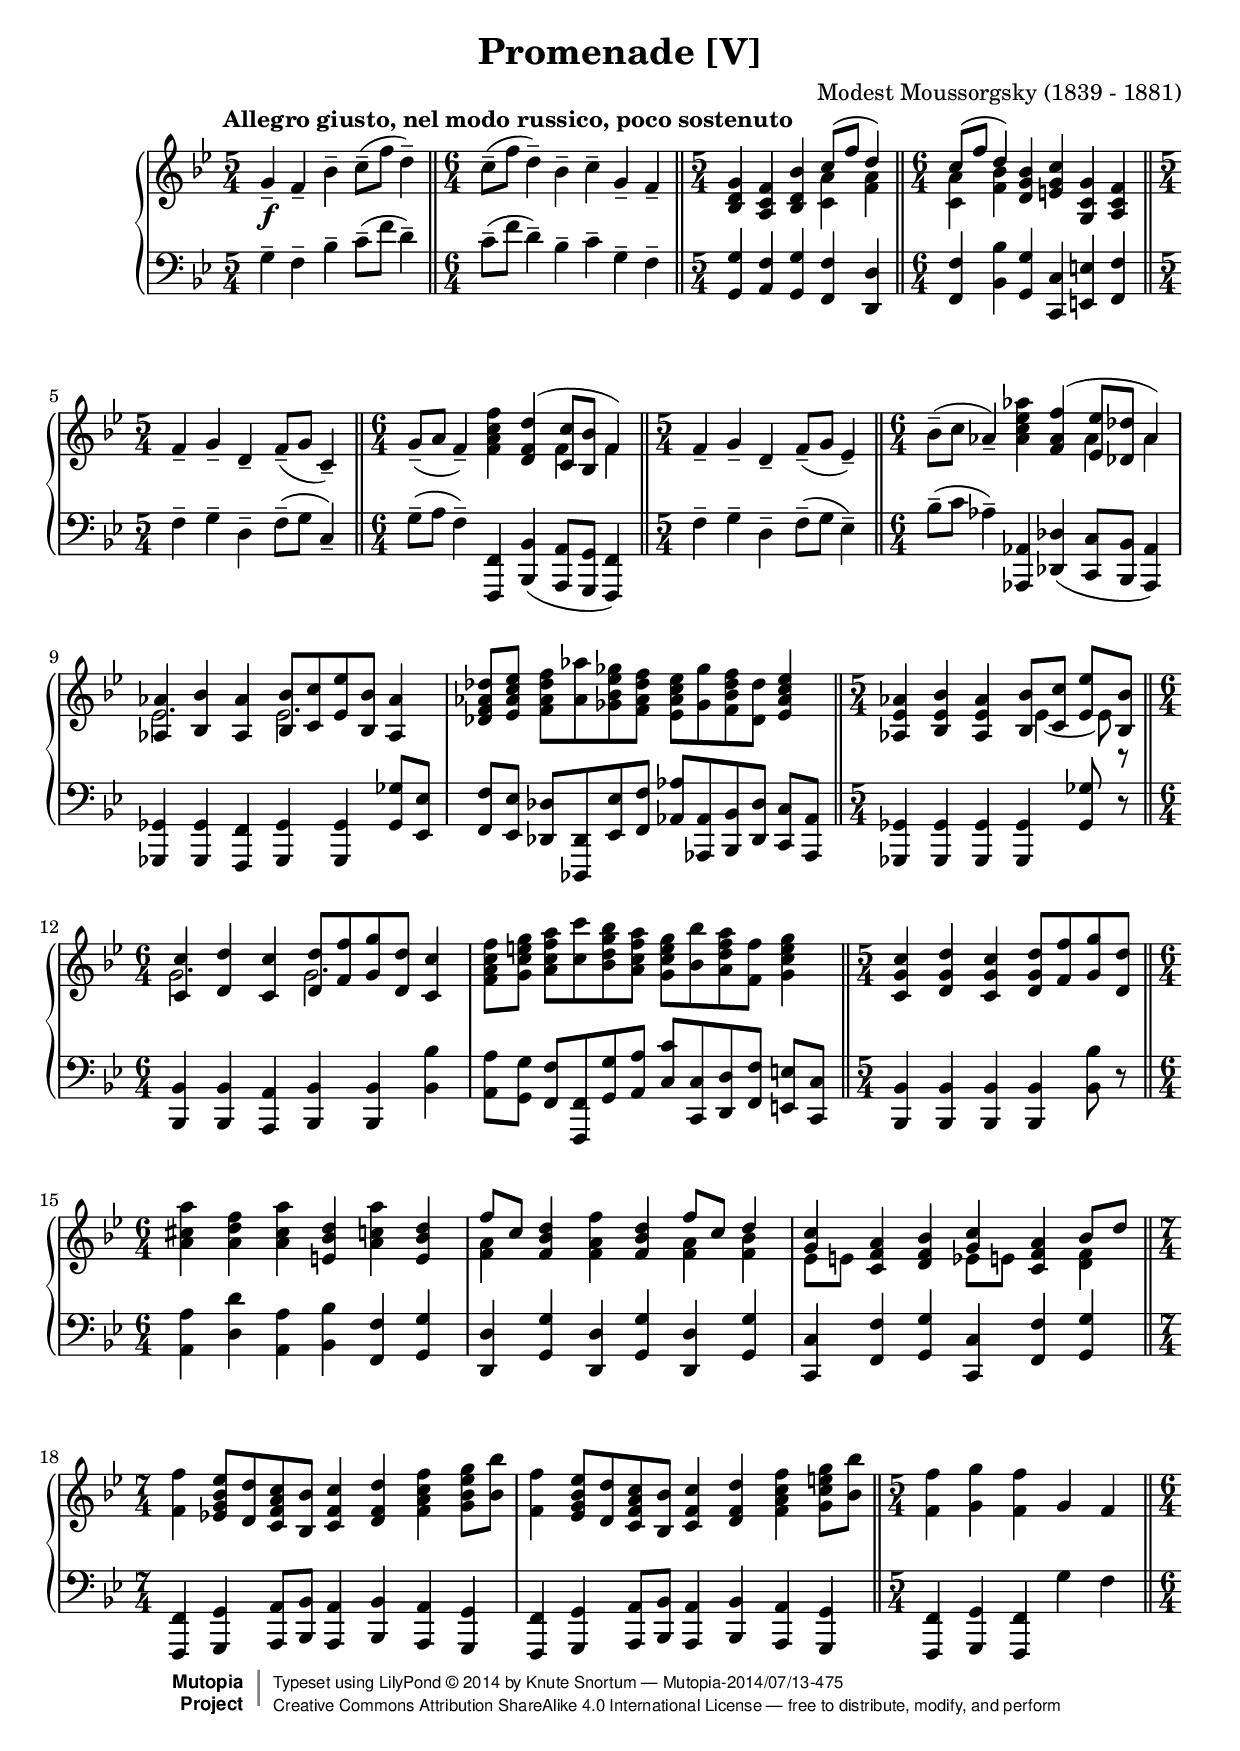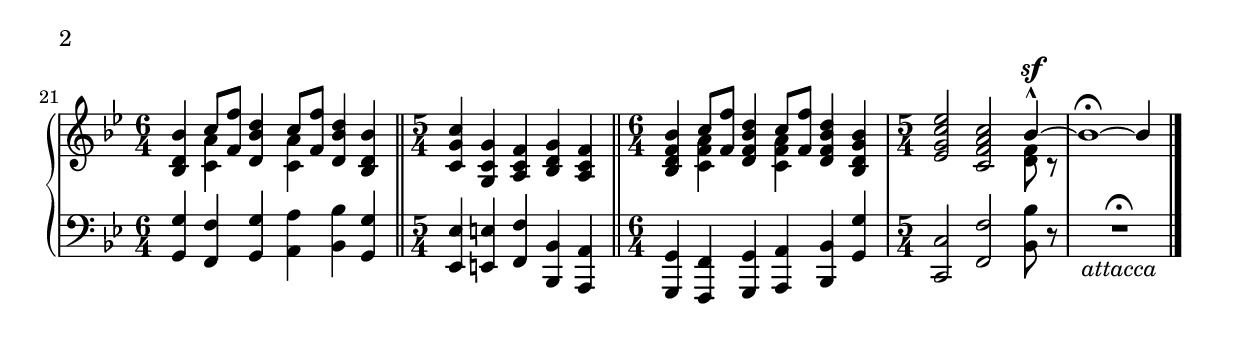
\version "2.18.2"
\language "english"

\header {
  title        = "Promenade [V]"
  composer     = "Modest Moussorgsky (1839 - 1881)"
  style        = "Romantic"
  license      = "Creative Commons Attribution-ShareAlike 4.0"
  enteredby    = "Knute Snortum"
  date         = "1874"
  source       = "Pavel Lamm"

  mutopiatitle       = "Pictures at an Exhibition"
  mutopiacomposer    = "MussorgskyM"
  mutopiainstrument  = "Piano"
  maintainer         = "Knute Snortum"
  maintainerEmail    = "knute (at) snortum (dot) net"
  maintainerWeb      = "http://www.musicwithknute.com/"

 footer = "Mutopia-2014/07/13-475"
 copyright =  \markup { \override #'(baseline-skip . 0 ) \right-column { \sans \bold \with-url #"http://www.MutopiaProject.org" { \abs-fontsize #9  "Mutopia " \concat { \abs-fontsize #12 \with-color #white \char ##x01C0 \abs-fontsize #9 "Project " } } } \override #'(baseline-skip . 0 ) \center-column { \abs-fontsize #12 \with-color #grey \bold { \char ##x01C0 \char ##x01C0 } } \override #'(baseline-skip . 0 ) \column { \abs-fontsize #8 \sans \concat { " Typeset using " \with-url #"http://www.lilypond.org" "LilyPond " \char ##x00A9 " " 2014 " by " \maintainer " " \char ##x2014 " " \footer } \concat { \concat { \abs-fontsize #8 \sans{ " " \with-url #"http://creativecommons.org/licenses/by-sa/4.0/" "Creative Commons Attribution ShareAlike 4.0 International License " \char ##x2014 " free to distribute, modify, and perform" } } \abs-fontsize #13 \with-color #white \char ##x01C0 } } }
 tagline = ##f
}

ritard = \markup { \italic "ritard." }
dimin = \markup { \italic "dimin." }
attacca = \markup { \italic "attacca" }

forceShiftOn = \override NoteColumn.force-hshift = #1.4
forceShiftOff = \override NoteColumn.force-hshift = #0
forceShiftPosition = \override NoteColumn.force-hshift = #-0.2
tiePosition = \override Tie.staff-position = #-7

upper = \relative c'' {
  \tempo "Allegro giusto, nel modo russico, poco sostenuto"

  \time 5/4
  | g4-- \f f-- bf-- c8-- ( f d4-- )
  \bar "||"
  \time 6/4
  | c8-- ( f d4-- ) bf-- c-- g-- f--
  \bar "||"
  \time 5/4
  | <g d bf>4 <f c a> <bf d, bf>
    << { c8 ( f d4 ) } \\ { <a c,>4 <a f> } >>
  \bar "||"
  \time 6/4
  | << { c8 ( f d4 ) } \\ { <a c,>4 <bf f> } >>
    <bf g d>4 <c g e> <g c, g> <f c a>
  \bar "||"
  \time 5/4
  | f4-- g-- d-- f8-- ( g c,4-- )
  \bar "||"
  \time 6/4
  | g'8-- ( a f4-- ) <f' c a f>
    << { <d f, d> ( <c c,>8 <bf bf,> f4 ) } \\ { s4 f f } >>
  \bar "||"
  \time 5/4
  | f4-- g-- d-- f8-- ( g ef4-- )
  \bar "||"
  \time 6/4
  | bf'8-- ( c af4-- ) <af' ef c af>
    << { <f af, f>4 ( <ef ef,>8 <df df,> af4 ) } \\ { s4 af af } >>
  |
  <<
    {
      <af af,>4 <bf bf,> <af af,> <bf bf,>8 <c c,> <ef ef,> <bf bf,> <af af,>4
    } \\ {
      ef2. ef2.
    }
  >>
  | <df' af f df>8 [ <ef c af ef> ] <f df af f> <af af,> <gf ef bf gf> <f df af f>
    <ef c af ef> <gf gf,> <f df bf f> <df df,> <ef c af ef>4
  \bar "||"
  \time 5/4
  | <af, ef af,>4 <bf ef, bf> <af ef af,>
    << 
      { 
        <bf bf,>8 <c c,> <ef ef,> <bf bf,> 
      } \\ { 
        \forceShiftOn \tiePosition ef,4 ~ ef8 r 
      } 
    >>
  \bar "||"
  \time 6/4
  | << 
      { 
        <c' c,>4 <d d,> <c c,> <d d,>8 <f f,> <g g,> <d d,> <c c,>4 
      } \\ { 
        \forceShiftPosition g2. g 
      } 
    >>
  | <f' c a f>8 [ <g e c g> ] <a f c a> <c c,> <bf g d bf> <a f c a>
    <g e c g> <bf bf,> <a f d a> <f f,> <g e c g>4
  \bar "||"
  \time 5/4
  | <c, g c,>4 <d g, d> <c g c,> <d g, d>8 [ <f f,> <g g,> <d d,> ]
  \bar "||"
  \time 6/4
  | <a' cs, a>4 <f d a> <a cs, a> <d, bf e,> <a' c, a> <d, bf e,>
  | << { f8 [ c ] } \\ { <a f>4 } >> <d bf f>4 <f a, f> <d bf f>
    << { f8 c d4 } \\ { <a f>4 <bf f> } >>
  | << { <c g>4 } \\ { ef,8 [ e ] } >> <a f c>4 <bf f d> 
    << { <c g>4 } \\ { ef,8 [ e ] } >> <a f c>4 << { bf8 d } \\ { <f, d>4 } >>
  \bar "||"
  \time 7/4
  | <f' f,>4 <ef bf g ef>8 [ <d d,> <c a f c> <bf bf,> ] <c f, c>4 <d f, d> 
    <f c a f> <g ef bf g>8 <bf bf,>
  | <f f,>4 <ef bf g ef>8 [ <d d,> <c a f c> <bf bf,> ] <c f, c>4 <d f, d> 
    <f c a f> <g e c g>8 <bf bf,>
  \bar "||"
  \time 5/4
  | <f f,>4 <g g,> <f f,> g, f
  \bar "||"
  \time 6/4
  | <bf d, bf>4 << { c8 [ <f f,> ] } \\ { <a, c,>4 } >> <d bf d,>4
    << { c8 [ <f f,> ] } \\ { <a, c,>4 } >> <d bf d,>4 <bf d, bf>
  \bar "||"
  \time 5/4
  | <c g c,>4 <g c, g> <f c a> <g d bf> <f c a>
  \bar "||"
  \time 6/4
  | <bf f d bf>4 << { c8 [ <f f,> ] } \\ { <a, f c>4 } >> <d bf f d>4
    << { c8 [ <f f,> ] } \\ { <a, f c>4 } >> <d bf f d>4 <bf g d bf>
  | <ef c g ef>2 <c a f c> 
    << { bf4^^ ^\sf ~ | bf1 \fermata ~ bf4 } \\ { <f d>8 r | s1 s4 } >>
  \bar "|."
}

lower = \relative c' {
  \time 5/4
  | g4-- f-- bf-- c8-- ( f d4-- )
  \time 6/4
  | c8-- ( f d4-- ) bf-- c-- g-- f--
  \time 5/4
  | <g g,>4 <f a,> <g g,> <f f,> <d d,>
  \time 6/4
  | <f f,>4 <bf bf,> <g g,> <c, c,> <e e,> <f f,>
  \time 5/4
  | f4-- g-- d-- f8-- ( g c,4-- )
  \time 6/4
  | g'8-- ( a f4-- ) <f, f,> <bf bf,> ( <a a,>8 <g g,> <f f,>4 )
  \time 5/4
  | f'4-- g-- d-- f8-- ( g ef4-- )
  \time 6/4
  | bf'8-- ( c af4-- ) <af, af,> <df df,> ( <c c,>8 <bf bf,> <af af,>4 )
  | <gf gf,>4 q <f f,> <gf gf,> q <gf' gf,>8 <ef ef,>
  | <f f,>8 [ <ef ef,> ] <df df,> <df, df,> <ef' ef,> <f f,> 
    <af af,> <af, af,> <bf bf,> <df df,> <c c,> [ <af af,> ]
  \time 5/4
  | <gf gf,>4 q q q <gf' gf,>8 r 
  \time 6/4
  | <bf, bf,>4 <bf bf,> <a a,> <bf bf,> <bf bf,> <bf' bf,>
  | <a a,>8 [ <g g,> ] <f f,> <f, f,> <g' g,> <a a,> 
    <c c,> <c, c,> <d d,> <f f,> <e e,> [ <c c,> ]
  \time 5/4
  | <bf bf,>4 q q q <bf' bf,>8 r
  \time 6/4
  | <a a,>4 <d d,> <a a,> <bf bf,> <f f,> <g g,>
  | <d d,> <g g,> <d d,> <g g,> <d d,> <g g,>
  | <c, c,> <f f,> <g g,> <c, c,> <f f,> <g g,>
  \time 7/4
  | <f, f,>4 <g g,> <a a,>8 <bf bf,> <a a,>4 <bf bf,> <a a,> <g g,>
  | <f f,>4 <g g,> <a a,>8 <bf bf,> <a a,>4 <bf bf,> <a a,> <g g,>
  \time 5/4
  | <f f,>4 <g g,> <f f,> g' f
  \time 6/4
  | <g g,>4 <f f,> <g g,> <a a,> <bf bf,> <g g,>
  \time 5/4
  | <ef ef,> <e e,> <f f,> <bf, bf,> <a a,>
  \time 6/4
  | <g g,> <f f,> <g g,> <a a,> <bf bf,> <g' g,>
  \time 5/4
  | <c, c,>2 <f f,> <bf bf,>8 r
  | R1 * 5/4 _\attacca \fermataMarkup 
}

global = {
  \key bf \major
  \accidentalStyle piano
}

\score {
  \new PianoStaff
  <<
    \new Staff = "up" {
      \clef treble
      \global
      \upper
    }
    \new Staff = "down" {
      \clef bass
      \global
      \lower
    }
  >>
  \layout {
  }
  \midi {
    \tempo 4 = 88
  }
}
